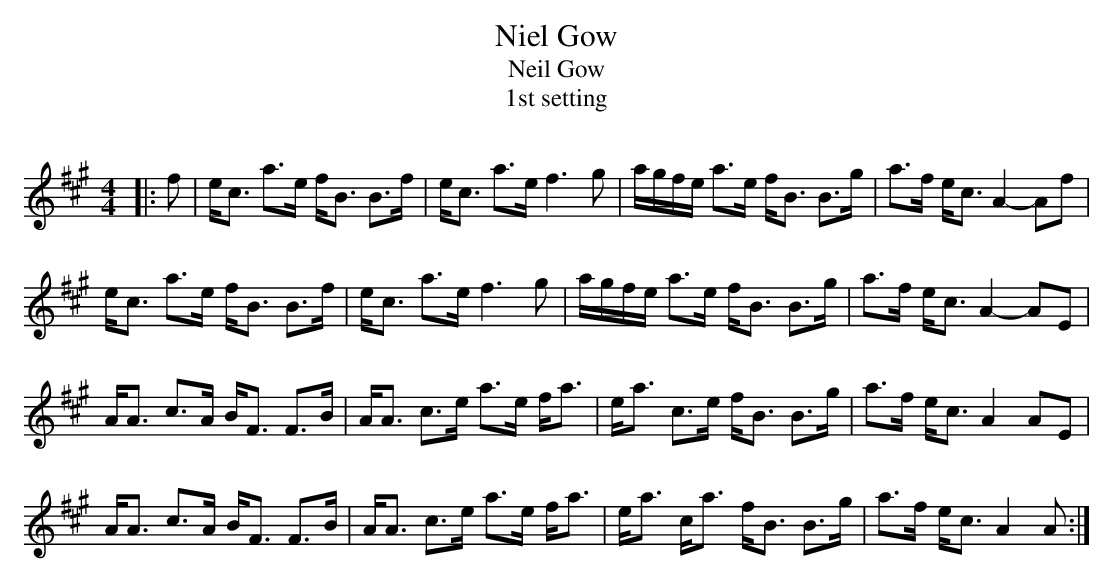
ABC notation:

X:1
T: Niel Gow
T: Neil Gow
T:1st setting
Q: 128
K:A
M:4/4
L:1/16
|:f2|ec3 a3e fB3 B3f|ec3 a3e f6 g2|agfe a3e fB3 B3g|a3f ec3 A4-A2f2|
ec3 a3e fB3 B3f|ec3 a3e f6 g2|agfe a3e fB3 B3g|a3f ec3 A4-A2E2|
AA3 c3A BF3 F3B|AA3 c3e a3e fa3|ea3 c3e fB3 B3g|a3f ec3 A4 A2E2|
AA3 c3A BF3 F3B|AA3 c3e a3e fa3|ea3 ca3 fB3 B3g|a3f ec3 A4 A2:|
